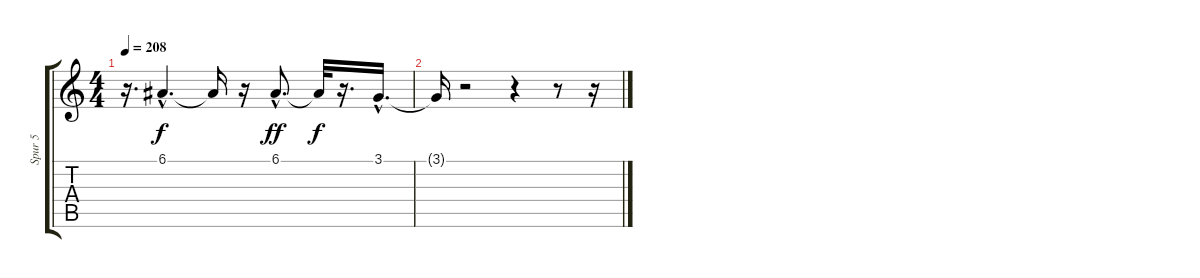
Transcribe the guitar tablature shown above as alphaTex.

\track ("Spur 5" "Spur 5") {instrument acousticgrandpiano}
\staff {score tabs}
\tuning (E4 B3 G3 D3 A2 E2) {hide}
\ts (4 4)
\tempo 208
\clef g2
\ks c
r.16{d dy f} 6.1{hac}.4{d} 6.1{t}.16 r.16 6.1{hac}.8{d dy ff} 6.1{t}.32{dy f} r.16{d} 3.1{hac}.16{d} |
3.1{t}.16 r.2 r.4 r.8 r.16
